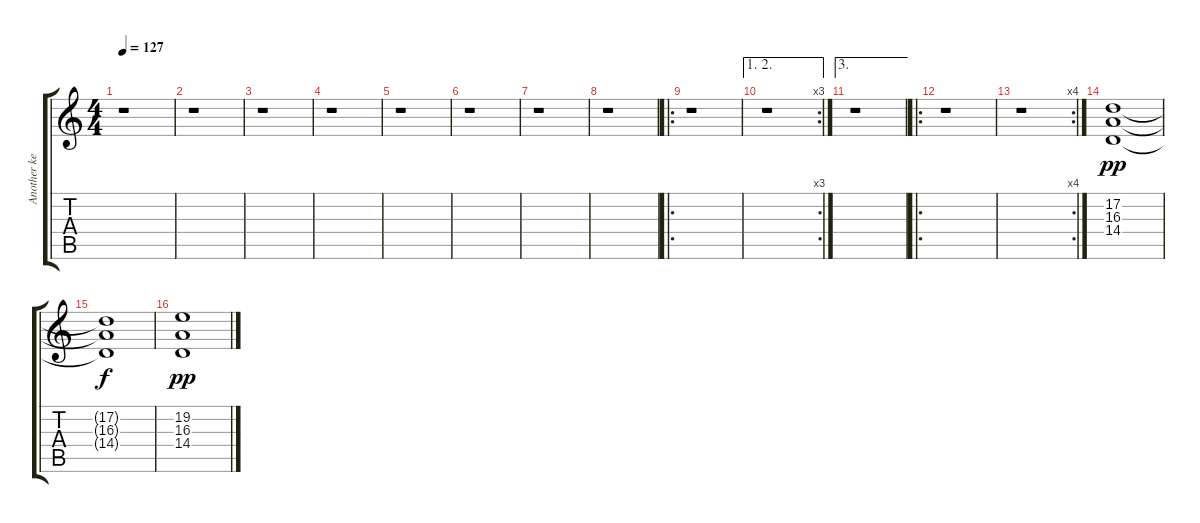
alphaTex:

\track ("Another keyboard" "Another ke") {instrument choiraahs}
\staff {score tabs}
\tuning (D4 A3 F3 C3 G2 D2) {hide}
\ts (4 4)
\tempo 127
\clef g2
\ks c
r.1{dy pp instrument choiraahs} |
r.1 |
r.1 |
r.1 |
r.1 |
r.1 |
r.1 |
r.1 |
\ro
r.1 |
\ae (1 2)
\rc 3
r.1 |
\ae 3
r.1 |
\ro
r.1 |
\rc 4
r.1 |
(17.2 16.3 14.4).1 |
(17.2{t} 16.3{t} 14.4{t}).1{dy f} |
(19.2 16.3 14.4).1{dy pp}
